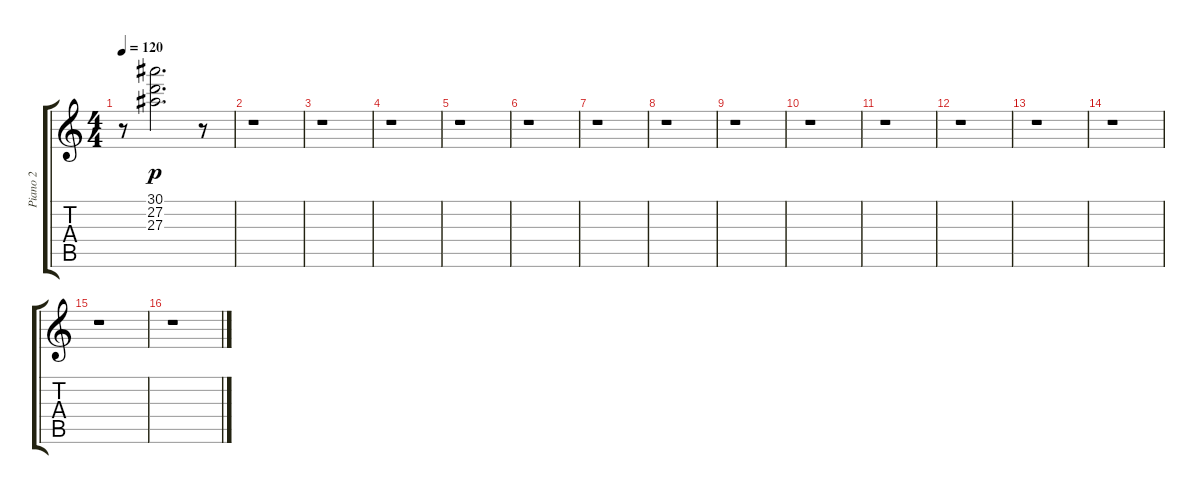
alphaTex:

\track ("Piano 2" "Piano 2") {instrument acousticgrandpiano}
\staff {score tabs}
\tuning (E4 B3 G3 D3 A2 E2) {hide}
\ts (4 4)
\tempo 120
\clef g2
\ks c
r.8{dy f} (30.1 27.2 27.3).2{d dy p} r.8 |
r.1 |
r.1 |
r.1 |
r.1 |
r.1 |
r.1 |
r.1 |
r.1 |
r.1 |
r.1 |
r.1 |
r.1 |
r.1 |
r.1 |
r.1
